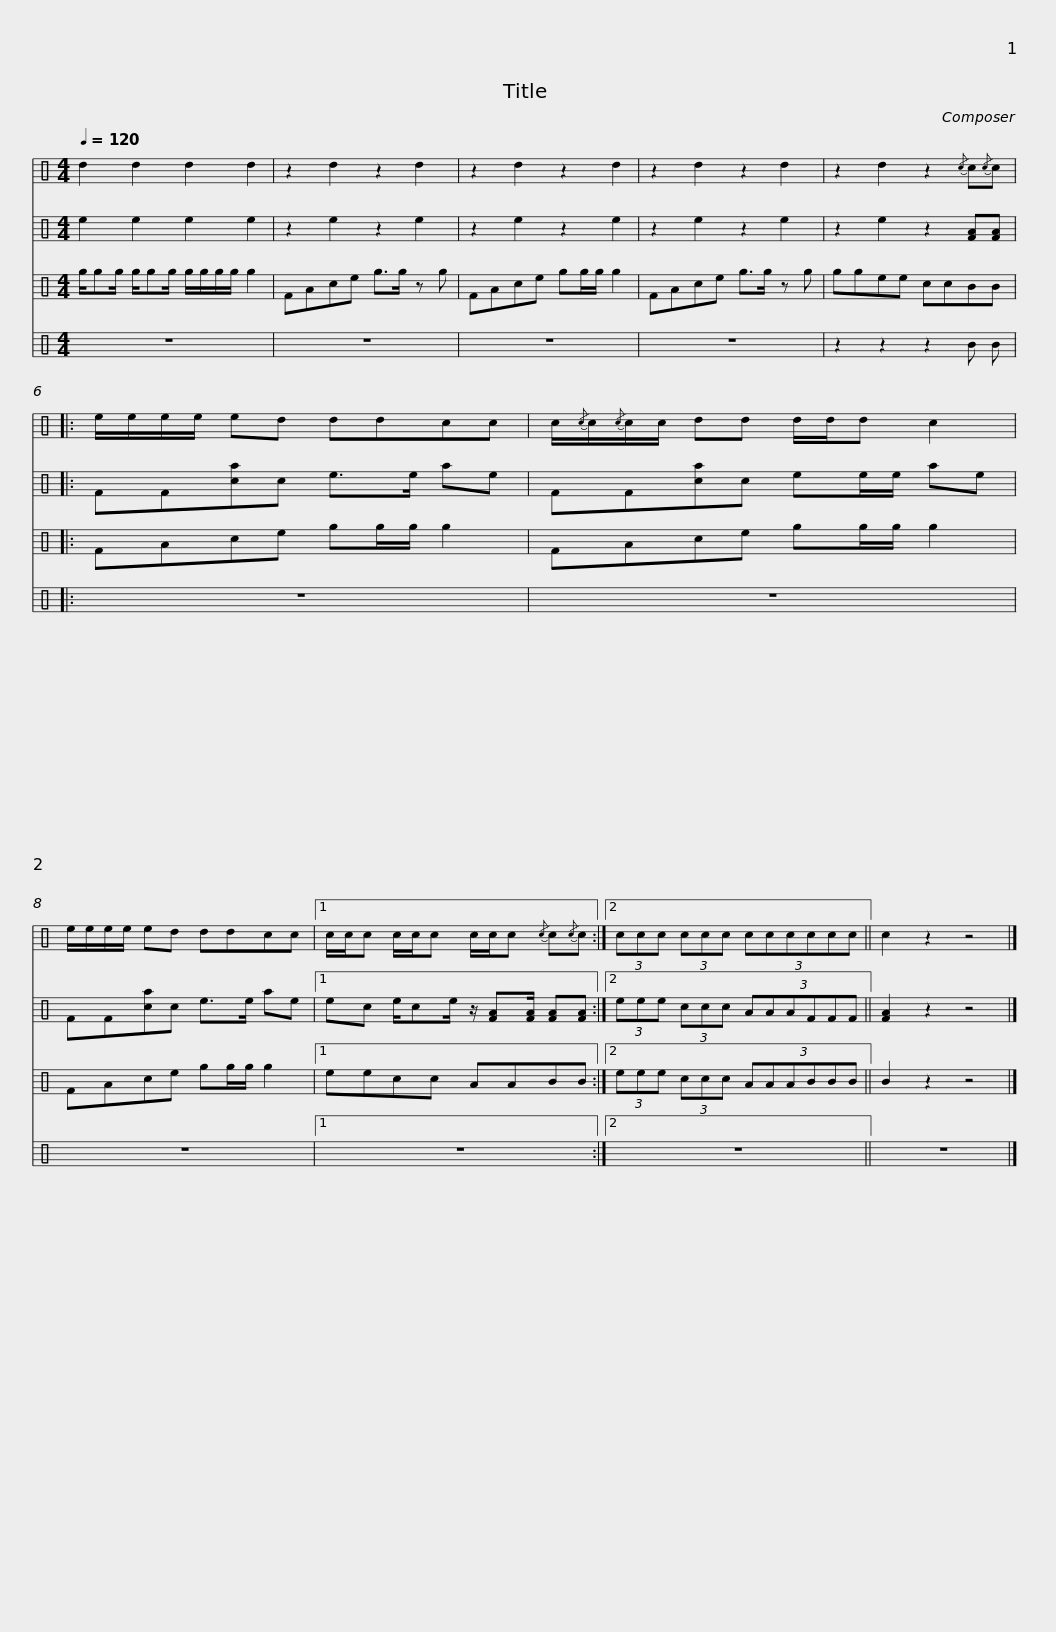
X:1
%%score 1 2 3 4
L:1/8
Q:1/4=120
M:4/4
I:linebreak $
K:C
V:1 perc
K:none
V:2 perc
K:none
V:3 perc
K:none
V:4 perc
K:none
V:1
 d2 d2 d2 d2 | z2 d2 z2 d2 | z2 d2 z2 d2 | z2 d2 z2 d2 |$ z2 d2 z2{/c} c{/c}c |: %5
 e/e/e/e/ ed ddcc | c/{/c}c/{/c}c/c/ dd d/d/d c2 | e/e/e/e/ ed ddcc |1$ c/c/c c/c/c c/c/c{/c} c{/c}c :|2 (3ccc (3ccc (3:2:6cccccc || %10
 c2 z2 z4 |] %11
V:2
 e2 e2 e2 e2 | z2 e2 z2 e2 | z2 e2 z2 e2 | z2 e2 z2 e2 |$ z2 e2 z2 [FA][FA] |: %5
 FF[ca]c e>e ae | FF[ca]c ee/e/ ae | FF[ca]c e>e ae |1$ ec e/ce/ z/ [FA][FA]/ [FA][FA] :|2 (3eee (3ccc (3:2:6AAAFFF || %10
 [FA]2 z2 z4 |] %11
V:3
 g/gg/ g/gg/ g/g/g/g/ g2 | FAce g>g z g | FAce gg/g/ g2 | FAce g>g z g |$ ggee ccBB |: %5
 FAce gg/g/ g2 | FAce gg/g/ g2 | FAce gg/g/ g2 |1$ eecc AABB :|2 (3eee (3ccc (3:2:6AAABBB || %10
 B2 z2 z4 |] %11
V:4
 z8 | z8 | z8 | z8 |$ z2 z2 z2 B B |: %5
 z8 | z8 | z8 |1$ z8 :|2 z8 || %10
 z8 |] %11
